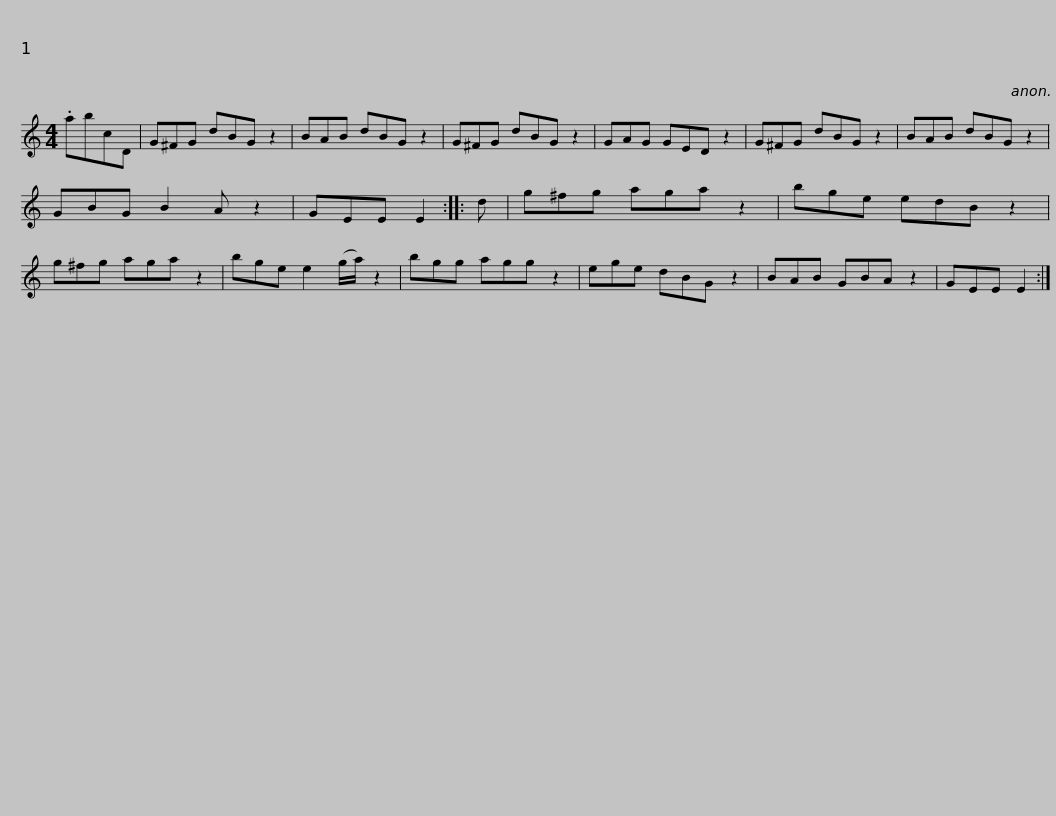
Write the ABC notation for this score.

X:1
L:1/8
M:4/4
I:linebreak $
K:C
V:1 treble
V:1
 .abcD | G^FG dBG z2 | BAB dBG z2 | G^FG dBG z2 | GAG GED z2 | %5
 G^FG dBG z2 |$ BAB dBG z2 | GBG B2 A z2 | GEE E2 :: d | %10
 g^fg aga z2 | bge edB z2 | g^fg aga z2 |$ bge e2 (g/a/) z2 | bgg agg z2 | %15
 ege dBG z2 | BAB GBA z2 | GEE E2 :| %18
